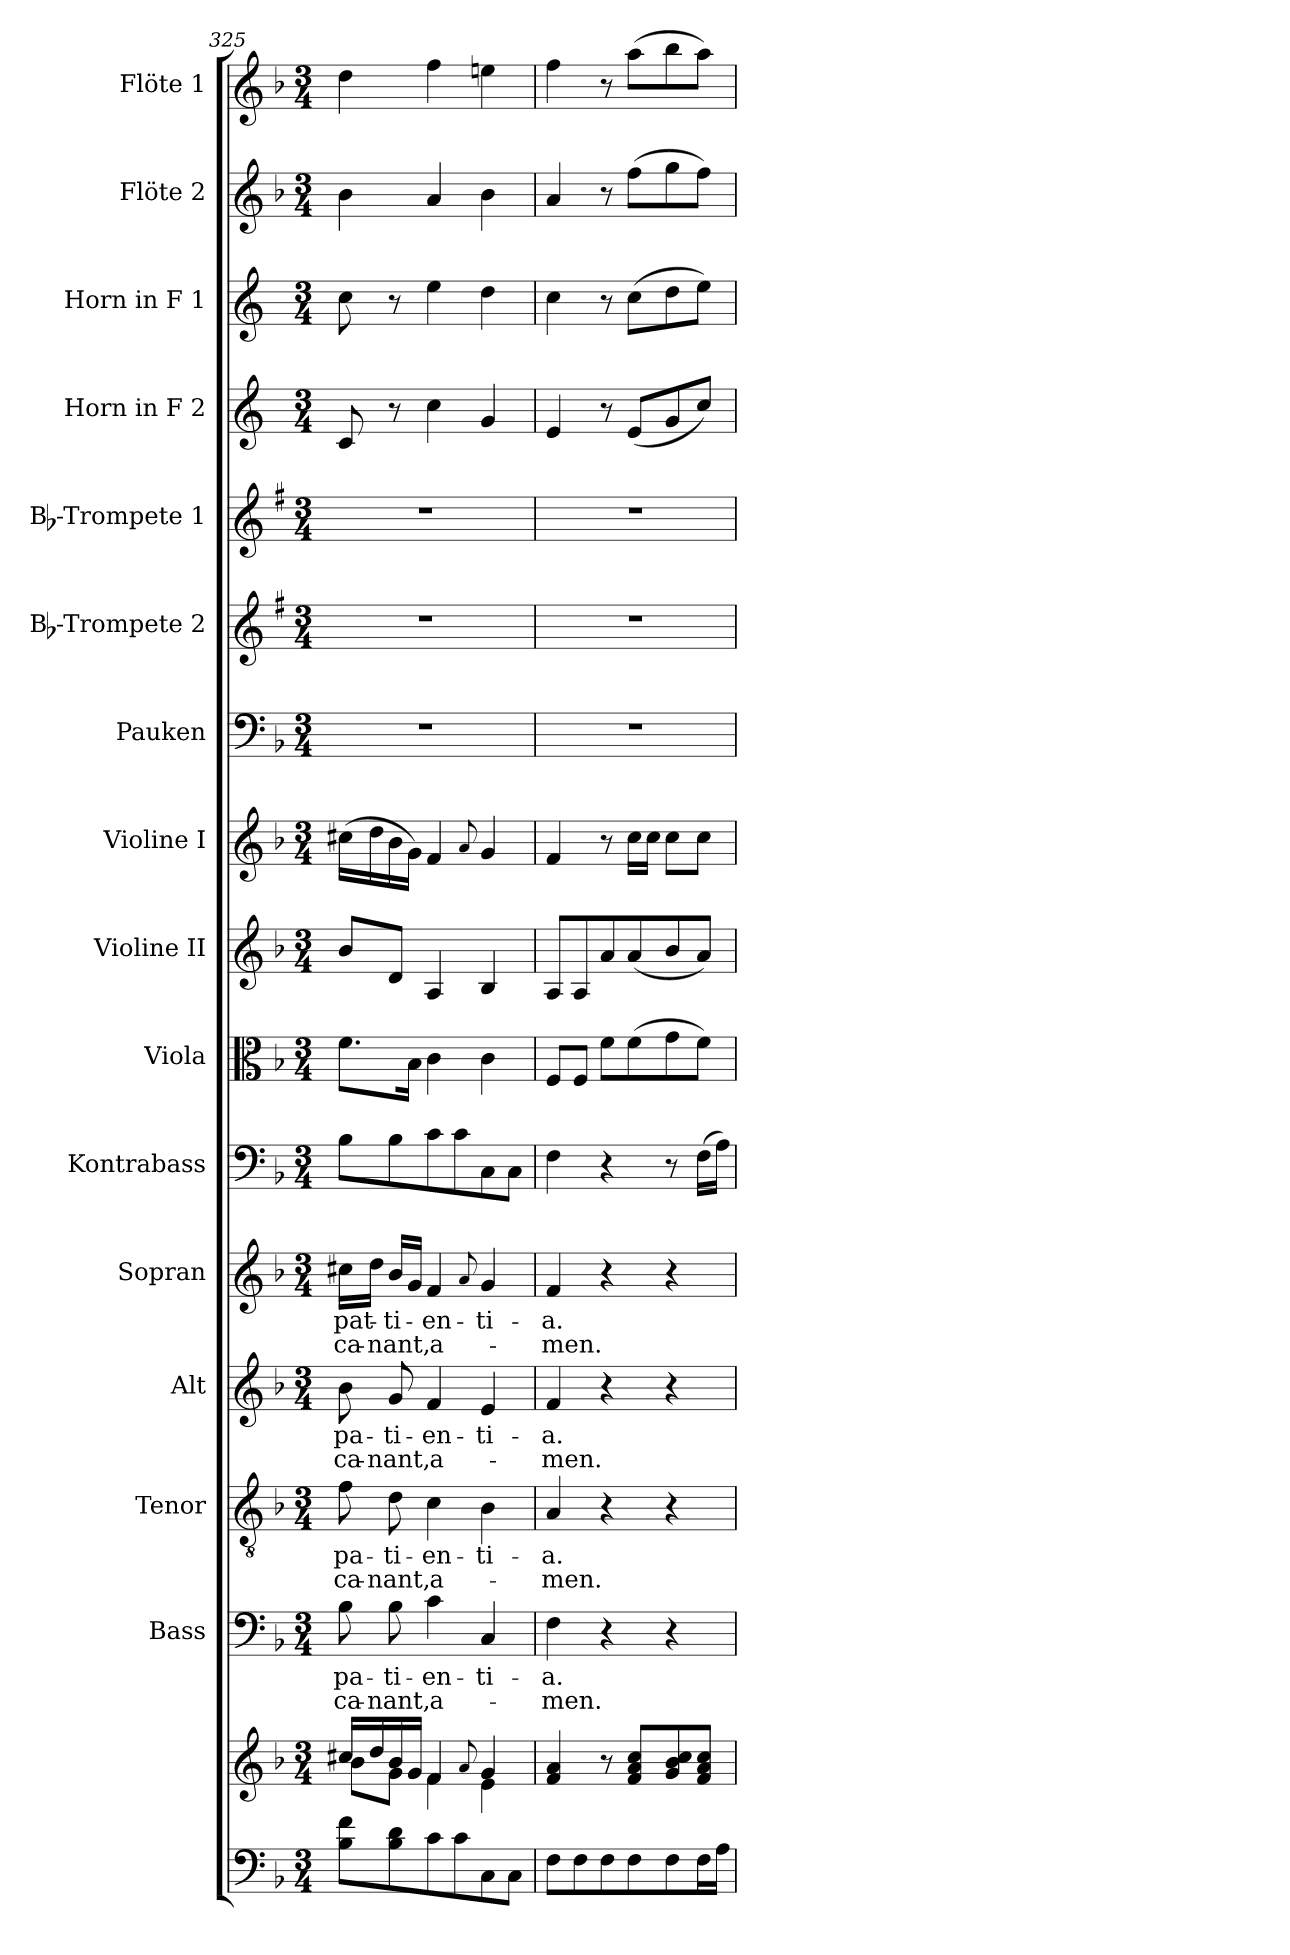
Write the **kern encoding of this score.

**kern	**kern	**kern	**text	**text	**kern	**text	**text	**kern	**text	**text	**kern	**text	**text	**kern	**kern	**kern	**kern	**kern	**kern	**kern	**kern	**kern	**kern	**kern
*part16	*part16	*part15	*part15	*part15	*part14	*part14	*part14	*part13	*part13	*part13	*part12	*part12	*part12	*part11	*part10	*part9	*part8	*part7	*part6	*part5	*part4	*part3	*part2	*part1
*staff17	*staff16	*staff15	*staff15	*staff15	*staff14	*staff14	*staff14	*staff13	*staff13	*staff13	*staff12	*staff12	*staff12	*staff11	*staff10	*staff9	*staff8	*staff7	*staff6	*staff5	*staff4	*staff3	*staff2	*staff1
*	*	*I"Bass	*	*	*I"Tenor	*	*	*I"Alt	*	*	*I"Sopran	*	*	*I"Kontrabass	*I"Viola	*I"Violine II	*I"Violine I	*I"Pauken	*I"Bb-Trompete 2	*I"Bb-Trompete 1	*I"Horn in F 2	*I"Horn in F 1	*I"Flöte 2	*I"Flöte 1
*	*	*I'B.	*	*	*I'T.	*	*	*I'A.	*	*	*I'S.	*	*	*I'Kb.	*I'Vla.	*I'Vl. II	*I'Vl. I	*I'Pk.	*I'Bb Trp. 2	*I'Bb Trp. 1	*	*	*I'Fl. 2	*I'Fl. 1
!!LO:PB:g=z
*clefF4	*clefG2	*clefF4	*	*	*clefGv2	*	*	*clefG2	*	*	*clefG2	*	*	*clefF4	*clefC3	*clefG2	*clefG2	*clefF4	*clefG2	*clefG2	*clefG2	*clefG2	*clefG2	*clefG2
*	*	*	*	*	*	*	*	*	*	*	*	*	*	*ITrd7c12	*	*	*	*	*ITrd1c2	*ITrd1c2	*ITrd4c7	*ITrd4c7	*	*
*k[b-]	*k[b-]	*k[b-]	*	*	*k[b-]	*	*	*k[b-]	*	*	*k[b-]	*	*	*k[b-]	*k[b-]	*k[b-]	*k[b-]	*k[b-]	*k[b-]	*k[b-]	*k[b-]	*k[b-]	*k[b-]	*k[b-]
*F:	*F:	*F:	*	*	*F:	*	*	*F:	*	*	*F:	*	*	*F:	*F:	*F:	*F:	*F:	*F:	*F:	*F:	*F:	*F:	*F:
*M3/4	*M3/4	*M3/4	*	*	*M3/4	*	*	*M3/4	*	*	*M3/4	*	*	*M3/4	*M3/4	*M3/4	*M3/4	*M3/4	*M3/4	*M3/4	*M3/4	*M3/4	*M3/4	*M3/4
=325	=325	=325	=325	=325	=325	=325	=325	=325	=325	=325	=325	=325	=325	=325	=325	=325	=325	=325	=325	=325	=325	=325	=325	=325
*	*^	*	*	*	*	*	*	*	*	*	*	*	*	*	*	*	*	*	*	*	*	*	*	*
!	!	!	!	!LO:LY:b	!LO:LY:b	!	!LO:LY:b	!LO:LY:b	!	!LO:LY:b	!LO:LY:b	!	!LO:LY:b	!LO:LY:b	!	!	!	!	!	!	!	!	!	!	!
8B-\ 8f\L	16cc#X/LL	8b-\L	8B-\	pa-	ca-	8f\	pa-	ca-	8b-\	pa-	ca-	16cc#X\LL	pat-	ca-	8BB-\L	8.f\L	8b-/L	(>16cc#X\LL	2.r	2.r	2.r	8F/	8f\	4b-\	4dd\
.	16dd/	.	.	.	.	.	.	.	.	.	.	16dd\JJ	.	.	.	.	.	16dd\	.	.	.	.	.	.	.
!	!	!	!	!LO:LY:b	!LO:LY:b	!	!LO:LY:b	!LO:LY:b	!	!LO:LY:b	!LO:LY:b	!	!LO:LY:b	!LO:LY:b	!	!	!	!	!	!	!	!	!	!	!
8B-\ 8d\	16b-/	8g\J	8B-\	-ti-	-nant,	8d\	-ti-	-nant,	8g/	-ti-	-nant,	16b-/LL	-ti-	-nant,	8BB-\	.	8d/J	16b-\	.	.	.	8r	8r	.	.
.	16g/JJ	.	.	.	.	.	.	.	.	.	.	16g/JJ	.	.	.	16B-\Jk	.	16g\JJ)	.	.	.	.	.	.	.
!	!	!	!	!LO:LY:b	!LO:LY:b	!	!LO:LY:b	!LO:LY:b	!	!LO:LY:b	!LO:LY:b	!	!LO:LY:b	!LO:LY:b	!	!	!	!	!	!	!	!	!	!	!
8c\	4f/	4f\	4c\	-en-	a-	4c\	-en-	a-	4f/	-en-	a-	4f/	-en-	a-	8C\	4c\	4A/	4f/	.	.	.	4f\	4a\	4a/	4ff\
8c\	.	.	.	.	.	.	.	.	.	.	.	.	.	.	8C\	.	.	.	.	.	.	.	.	.	.
.	8qqa/	.	.	.	.	.	.	.	.	.	.	8qqa/	.	.	.	.	.	8qqa/	.	.	.	.	.	.	.
!	!	!	!	!LO:LY:b	!	!	!LO:LY:b	!	!	!LO:LY:b	!	!	!LO:LY:b	!	!	!	!	!	!	!	!	!	!	!	!
8C\	4g/	4e\	4C/	-ti-	.	4B-\	-ti-	.	4e/	-ti-	.	4g/	-ti-	.	8CC\	4c\	4B-/	4g/	.	.	.	4c/	4g\	4b-\	4een\
8C\J	.	.	.	.	.	.	.	.	.	.	.	.	.	.	8CC\J	.	.	.	.	.	.	.	.	.	.
*	*v	*v	*	*	*	*	*	*	*	*	*	*	*	*	*	*	*	*	*	*	*	*	*	*	*
=326	=326	=326	=326	=326	=326	=326	=326	=326	=326	=326	=326	=326	=326	=326	=326	=326	=326	=326	=326	=326	=326	=326	=326	=326
!	!	!	!LO:LY:b	!LO:LY:b	!	!LO:LY:b	!LO:LY:b	!	!LO:LY:b	!LO:LY:b	!	!LO:LY:b	!LO:LY:b	!	!	!	!	!	!	!	!	!	!	!
8F\L	4f/ 4a/	4F\	-a.	-men.	4A/	-a.	-men.	4f/	-a.	-men.	4f/	-a.	-men.	4FF\	8F/L	8A/L	4f/	2.r	2.r	2.r	4A/	4f\	4a/	4ff\
8F\	.	.	.	.	.	.	.	.	.	.	.	.	.	.	8F/J	8A/	.	.	.	.	.	.	.	.
8F\	8r	4r	.	.	4r	.	.	4r	.	.	4r	.	.	4r	8f\L	8a/	8r	.	.	.	8r	8r	8r	8r
8F\	8f/ 8a/ 8cc/L	.	.	.	.	.	.	.	.	.	.	.	.	.	(>8f\	(<8a/	16cc\LL	.	.	.	(<8A/L	(>8f\L	(>8ff\L	(>8aa\L
.	.	.	.	.	.	.	.	.	.	.	.	.	.	.	.	.	16cc\JJ	.	.	.	.	.	.	.
8F\	8g/ 8b-/ 8cc/	4r	.	.	4r	.	.	4r	.	.	4r	.	.	8r	8g\	8b-/	8cc\L	.	.	.	8c/	8g\	8gg\	8bb-\
16F\L	8f/ 8a/ 8cc/J	.	.	.	.	.	.	.	.	.	.	.	.	(>16FF\LL	8f\J)	8a/J)	8cc\J	.	.	.	8f/J)	8a\J)	8ff\J)	8aa\J)
16A\JJ	.	.	.	.	.	.	.	.	.	.	.	.	.	16AA\JJ)	.	.	.	.	.	.	.	.	.	.
=	=	=	=	=	=	=	=	=	=	=	=	=	=	=	=	=	=	=	=	=	=	=	=	=
*-	*-	*-	*-	*-	*-	*-	*-	*-	*-	*-	*-	*-	*-	*-	*-	*-	*-	*-	*-	*-	*-	*-	*-	*-
